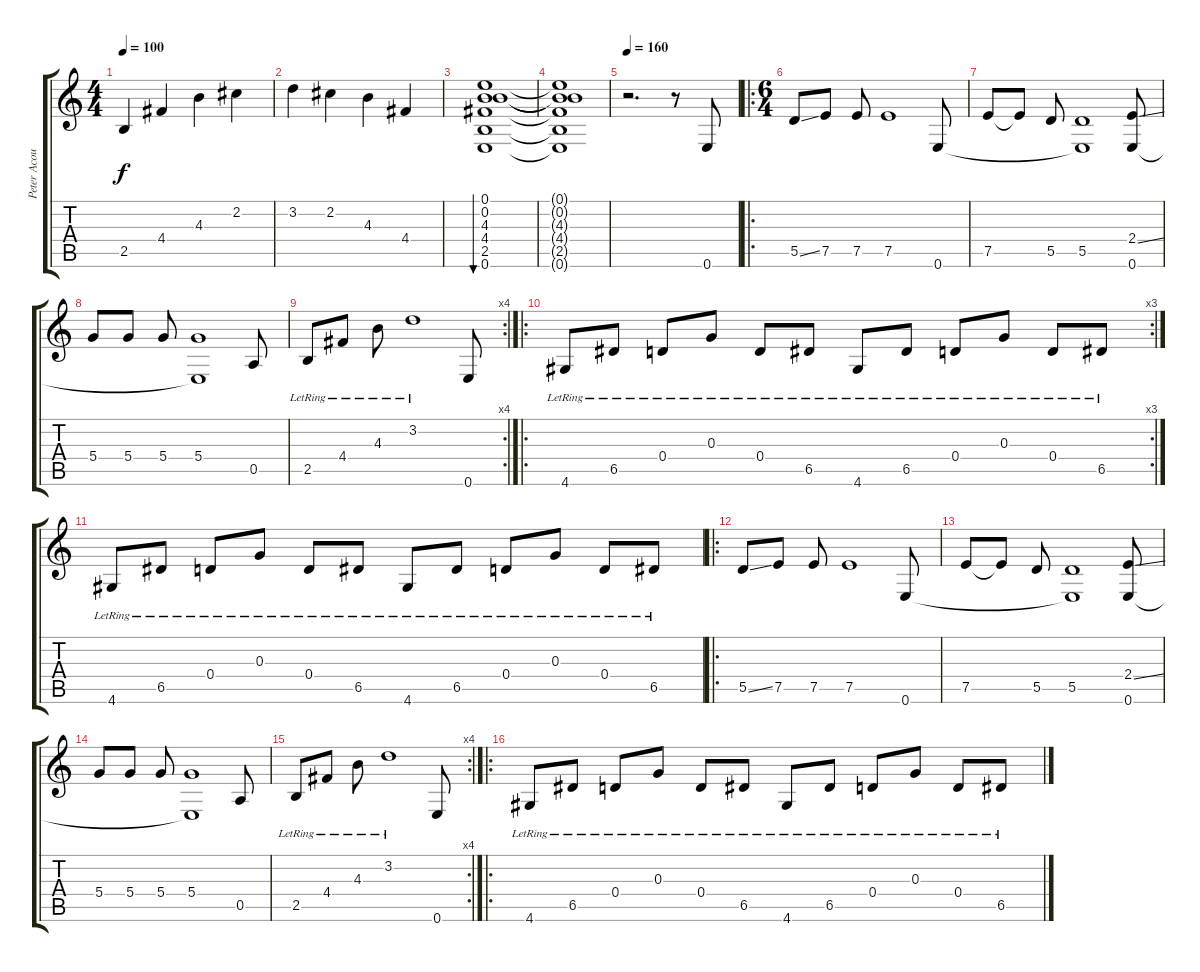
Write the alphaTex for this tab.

\track ("Peter Acoustic" "Peter Acou") {instrument acousticguitarsteel}
\staff {score tabs}
\tuning (E4 B3 G3 D3 A2 E2) {hide}
\ts (4 4)
\tempo 100
\clef g2
\ks c
2.5.4{dy f} 4.4.4 4.3.4 2.2.4 |
3.2.4 2.2.4 4.3.4 4.4.4 |
(0.1 0.2 4.3 4.4 2.5 0.6).1{bu 240} |
(0.1{t} 0.2{t} 4.3{t} 4.4{t} 2.5{t} 0.6{t}).1 |
\tempo 160
r.2{d} r.8 0.6.8 |
\ro
\ts (6 4)
5.5{ss}.8 7.5.8 7.5.8 7.5.1 0.6.8 |
7.5.8 7.5{t}.8 5.5.8 (5.5 0.6{t}).1 (2.4{ss} 0.6).8 |
5.4.8 5.4.8 5.4.8 (5.4 0.6{t}).1 0.5.8 |
\rc 4
2.5{lr}.8 4.4{lr}.8 4.3{lr}.8 3.2{lr}.1 0.6.8 |
\ro
\rc 3
4.6{lr}.8{balance 0} 6.5{lr}.8 0.4{lr}.8 0.3{lr}.8 0.4{lr}.8 6.5{lr}.8 4.6{lr}.8 6.5{lr}.8 0.4{lr}.8 0.3{lr}.8 0.4{lr}.8 6.5{lr}.8 |
4.6{lr}.8{balance 0} 6.5{lr}.8 0.4{lr}.8 0.3{lr}.8 0.4{lr}.8 6.5{lr}.8 4.6{lr}.8 6.5{lr}.8 0.4{lr}.8 0.3{lr}.8 0.4{lr}.8 6.5{lr}.8 |
\ro
5.5{ss}.8{balance 0} 7.5.8 7.5.8 7.5.1 0.6.8 |
7.5.8 7.5{t}.8 5.5.8 (5.5 0.6{t}).1 (2.4{ss} 0.6).8 |
5.4.8 5.4.8 5.4.8 (5.4 0.6{t}).1 0.5.8 |
\rc 4
2.5{lr}.8 4.4{lr}.8 4.3{lr}.8 3.2{lr}.1 0.6.8 |
\ro
4.6{lr}.8{balance 0} 6.5{lr}.8 0.4{lr}.8 0.3{lr}.8 0.4{lr}.8 6.5{lr}.8 4.6{lr}.8 6.5{lr}.8 0.4{lr}.8 0.3{lr}.8 0.4{lr}.8 6.5{lr}.8
